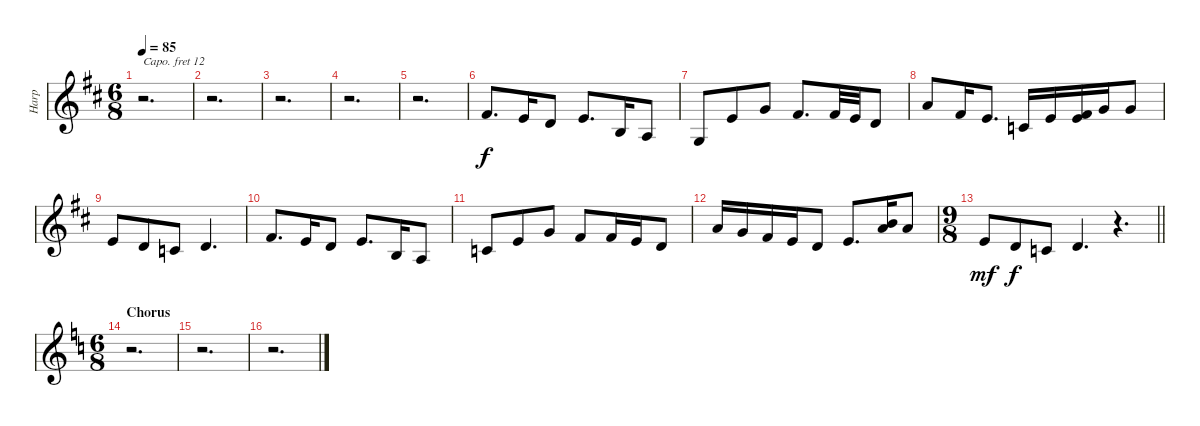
\track ("Harp" "Harp") {instrument orchestralharp}
\staff {score}
\capo 12
\tuning (E4 B3 G3 D3 A2 E2) {hide}
\ts (6 8)
\tempo 85
\clef g2
\ks d
r.2{d dy f} |
r.2{d} |
r.2{d} |
r.2{d} |
r.2{d} |
4.4.8{d} 2.4.16 5.5.8 2.4.8{d} 2.5.16 5.6.8 |
3.6.8 2.4.8 5.4.8 4.4.8{d} 4.4.32 2.4.32 5.5.8 |
7.4.8 4.4.16 2.4.8{d} 3.5.16 2.4.16 (4.4 7.5).16 5.4.16 5.4.8 |
2.4.8 5.5.8 3.5.8 5.5.4{d} |
4.4.8{d} 2.4.16 5.5.8 2.4.8{d} 2.5.16 5.6.8 |
3.5.8 2.4.8 5.4.8 4.4.8 4.4.16 2.4.16 5.5.8 |
7.4.16 5.4.16 4.4.16 2.4.16 5.5.8 2.4.8{d} (4.3 7.4).16 2.3.8 |
\ts (9 8)
\barLineRight lightlight
\ks bminor
2.4.8{dy mf} 5.5.8{dy f} 3.5.8 5.5.4{d} r.4{d} |
\ts (6 8)
\section ("" "Chorus")
\ks aminor
r.2{d} |
r.2{d} |
r.2{d}
